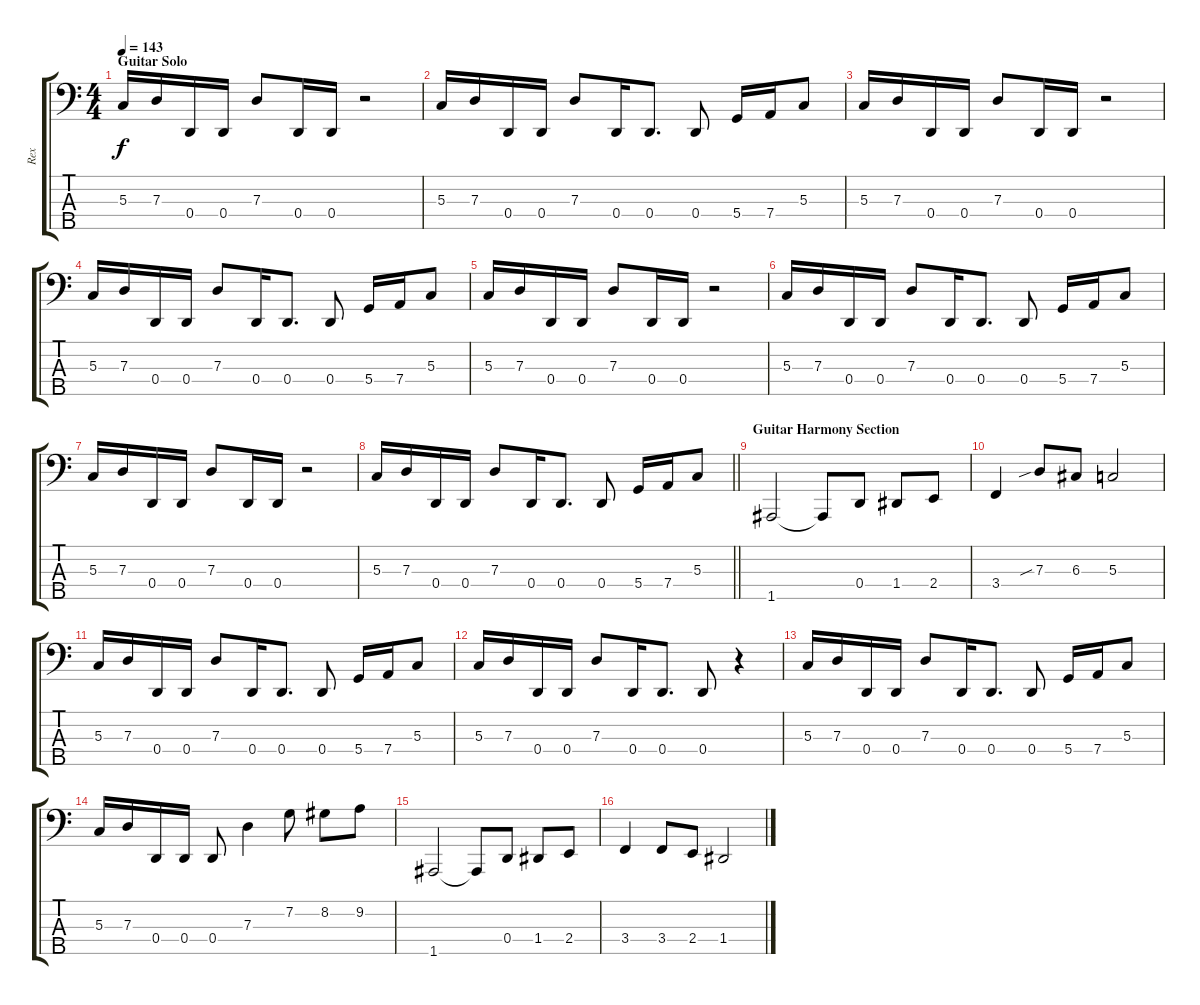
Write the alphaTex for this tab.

\track ("Rex" "Rex") {instrument electricbassfinger}
\staff {score tabs}
\tuning (F2 C2 G1 D1 A0) {hide}
\ts (4 4)
\section ("" "Guitar Solo")
\tempo 143
\clef f4
\ks c
5.3.16{dy f} 7.3.16 0.4.16 0.4.16 7.3.8 0.4.16 0.4.16 r.2 |
5.3.16 7.3.16 0.4.16 0.4.16 7.3.8 0.4.16 0.4.8{d} 0.4.8 5.4.16 7.4.16 5.3.8 |
5.3.16 7.3.16 0.4.16 0.4.16 7.3.8 0.4.16 0.4.16 r.2 |
5.3.16 7.3.16 0.4.16 0.4.16 7.3.8 0.4.16 0.4.8{d} 0.4.8 5.4.16 7.4.16 5.3.8 |
5.3.16 7.3.16 0.4.16 0.4.16 7.3.8 0.4.16 0.4.16 r.2 |
5.3.16 7.3.16 0.4.16 0.4.16 7.3.8 0.4.16 0.4.8{d} 0.4.8 5.4.16 7.4.16 5.3.8 |
5.3.16 7.3.16 0.4.16 0.4.16 7.3.8 0.4.16 0.4.16 r.2 |
\barLineRight lightlight
5.3.16 7.3.16 0.4.16 0.4.16 7.3.8 0.4.16 0.4.8{d} 0.4.8 5.4.16 7.4.16 5.3.8 |
\section ("" "Guitar Harmony Section")
1.5.2 1.5{t}.8 0.4.8 1.4.8 2.4.8 |
3.4.4 7.3{sib}.8 6.3.8 5.3.2 |
5.3.16 7.3.16 0.4.16 0.4.16 7.3.8 0.4.16 0.4.8{d} 0.4.8 5.4.16 7.4.16 5.3.8 |
5.3.16 7.3.16 0.4.16 0.4.16 7.3.8 0.4.16 0.4.8{d} 0.4.8 r.4 |
5.3.16 7.3.16 0.4.16 0.4.16 7.3.8 0.4.16 0.4.8{d} 0.4.8 5.4.16 7.4.16 5.3.8 |
5.3.16 7.3.16 0.4.16 0.4.16 0.4.8 7.3.4 7.2.8 8.2.8 9.2.8 |
1.5.2 1.5{t}.8 0.4.8 1.4.8 2.4.8 |
3.4.4 3.4.8 2.4.8 1.4.2
